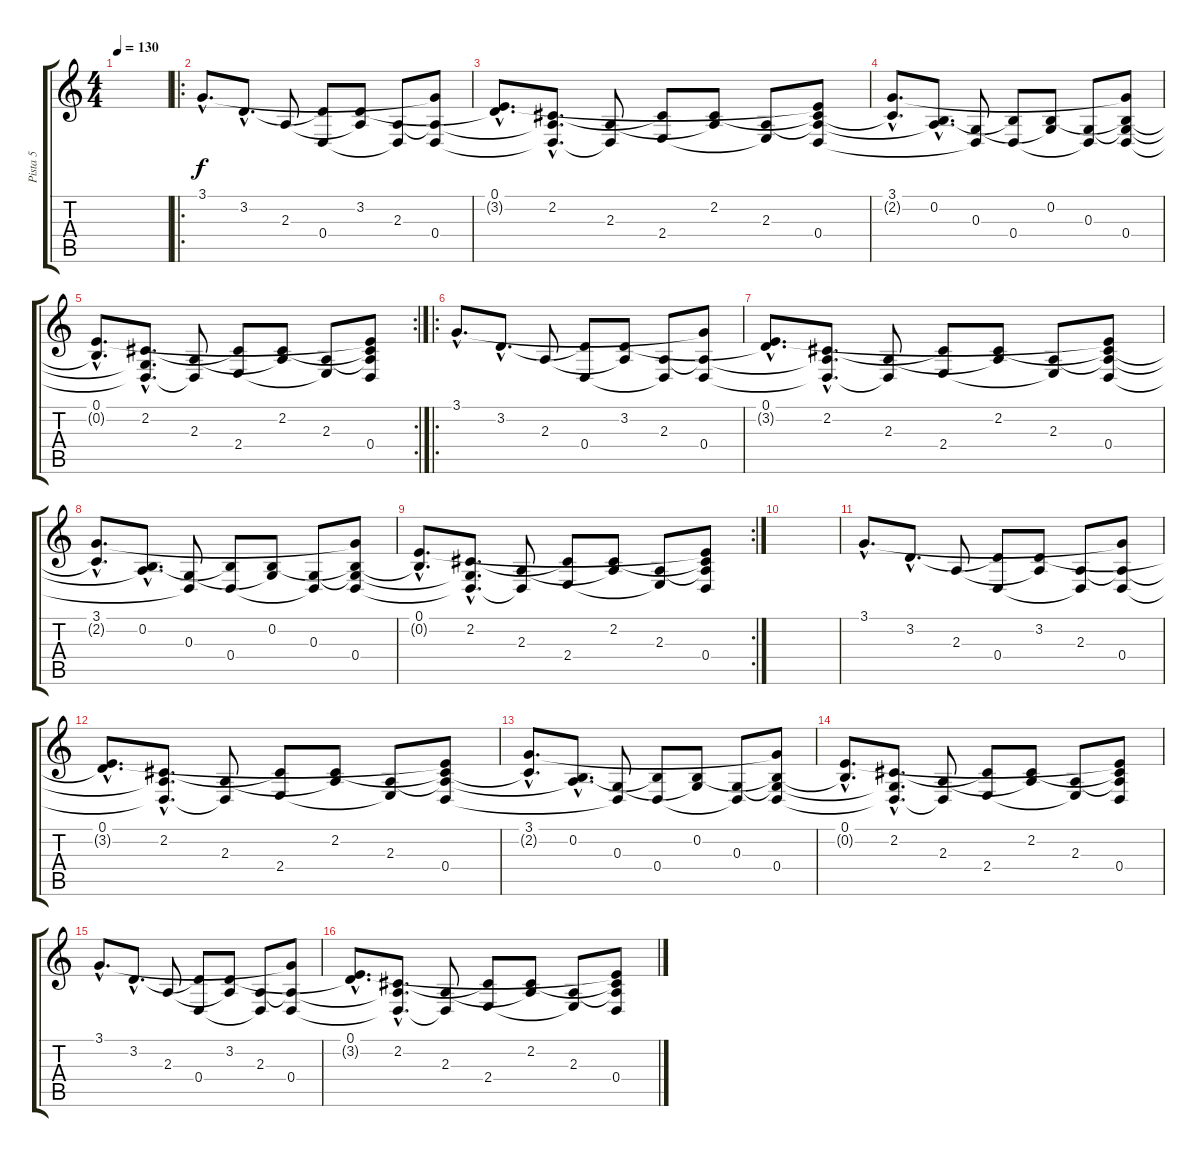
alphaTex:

\track ("Pista 5" "Pista 5") {instrument brightacousticpiano}
\staff {score tabs}
\tuning (E4 B3 G3 D3 A2 E2) {hide}
\ts (4 4)
\tempo 130
\clef g2
\ks c
|
\ro
3.1{hac}.8{d} 3.2{hac}.8{d} 2.3.8 (3.2{t} 0.4).8 (3.2 2.3{t}).8 (2.3 0.4{t}).8 (3.1{t} 2.3{t} 0.4).8 |
(0.1{hac} 3.2{hac t}).8{d} (2.2{hac} 2.3{hac t} 0.4{hac t}).8{d} (2.3 0.4{t}).8 (2.2{t} 2.4).8 (2.2 2.3{t}).8 (2.3 2.4{t}).8 (0.1{t} 2.2{t} 2.3{t} 0.4).8 |
(3.1{hac} 2.2{hac t}).8{d} (0.2{hac} 2.3{hac t}).8{d} (0.3 0.4{t}).8 (0.2{t} 0.4).8 (0.2 0.3{t}).8 (0.3 0.4{t}).8 (3.1{t} 0.2{t} 0.3{t} 0.4).8 |
\rc 2
(0.1{hac} 0.2{hac t}).8{d} (2.2{hac} 0.3{hac t} 0.4{hac t}).8{d} (2.3 0.4{t}).8 (2.2{t} 2.4).8 (2.2 2.3{t}).8 (2.3 2.4{t}).8 (0.1{t} 2.2{t} 2.3{t} 0.4).8 |
\ro
3.1{hac}.8{d} 3.2{hac}.8{d} 2.3.8 (3.2{t} 0.4).8 (3.2 2.3{t}).8 (2.3 0.4{t}).8 (3.1{t} 2.3{t} 0.4).8 |
(0.1{hac} 3.2{hac t}).8{d} (2.2{hac} 2.3{hac t} 0.4{hac t}).8{d} (2.3 0.4{t}).8 (2.2{t} 2.4).8 (2.2 2.3{t}).8 (2.3 2.4{t}).8 (0.1{t} 2.2{t} 2.3{t} 0.4).8 |
(3.1{hac} 2.2{hac t}).8{d} (0.2{hac} 2.3{hac t}).8{d} (0.3 0.4{t}).8 (0.2{t} 0.4).8 (0.2 0.3{t}).8 (0.3 0.4{t}).8 (3.1{t} 0.2{t} 0.3{t} 0.4).8 |
\rc 2
(0.1{hac} 0.2{hac t}).8{d} (2.2{hac} 0.3{hac t} 0.4{hac t}).8{d} (2.3 0.4{t}).8 (2.2{t} 2.4).8 (2.2 2.3{t}).8 (2.3 2.4{t}).8 (0.1{t} 2.2{t} 2.3{t} 0.4).8 |
|
3.1{hac}.8{d} 3.2{hac}.8{d} 2.3.8 (3.2{t} 0.4).8 (3.2 2.3{t}).8 (2.3 0.4{t}).8 (3.1{t} 2.3{t} 0.4).8 |
(0.1{hac} 3.2{hac t}).8{d} (2.2{hac} 2.3{hac t} 0.4{hac t}).8{d} (2.3 0.4{t}).8 (2.2{t} 2.4).8 (2.2 2.3{t}).8 (2.3 2.4{t}).8 (0.1{t} 2.2{t} 2.3{t} 0.4).8 |
(3.1{hac} 2.2{hac t}).8{d} (0.2{hac} 2.3{hac t}).8{d} (0.3 0.4{t}).8 (0.2{t} 0.4).8 (0.2 0.3{t}).8 (0.3 0.4{t}).8 (3.1{t} 0.2{t} 0.3{t} 0.4).8 |
(0.1{hac} 0.2{hac t}).8{d} (2.2{hac} 0.3{hac t} 0.4{hac t}).8{d} (2.3 0.4{t}).8 (2.2{t} 2.4).8 (2.2 2.3{t}).8 (2.3 2.4{t}).8 (0.1{t} 2.2{t} 2.3{t} 0.4).8 |
3.1{hac}.8{d} 3.2{hac}.8{d} 2.3.8 (3.2{t} 0.4).8 (3.2 2.3{t}).8 (2.3 0.4{t}).8 (3.1{t} 2.3{t} 0.4).8 |
(0.1{hac} 3.2{hac t}).8{d} (2.2{hac} 2.3{hac t} 0.4{hac t}).8{d} (2.3 0.4{t}).8 (2.2{t} 2.4).8 (2.2 2.3{t}).8 (2.3 2.4{t}).8 (0.1{t} 2.2{t} 2.3{t} 0.4).8
